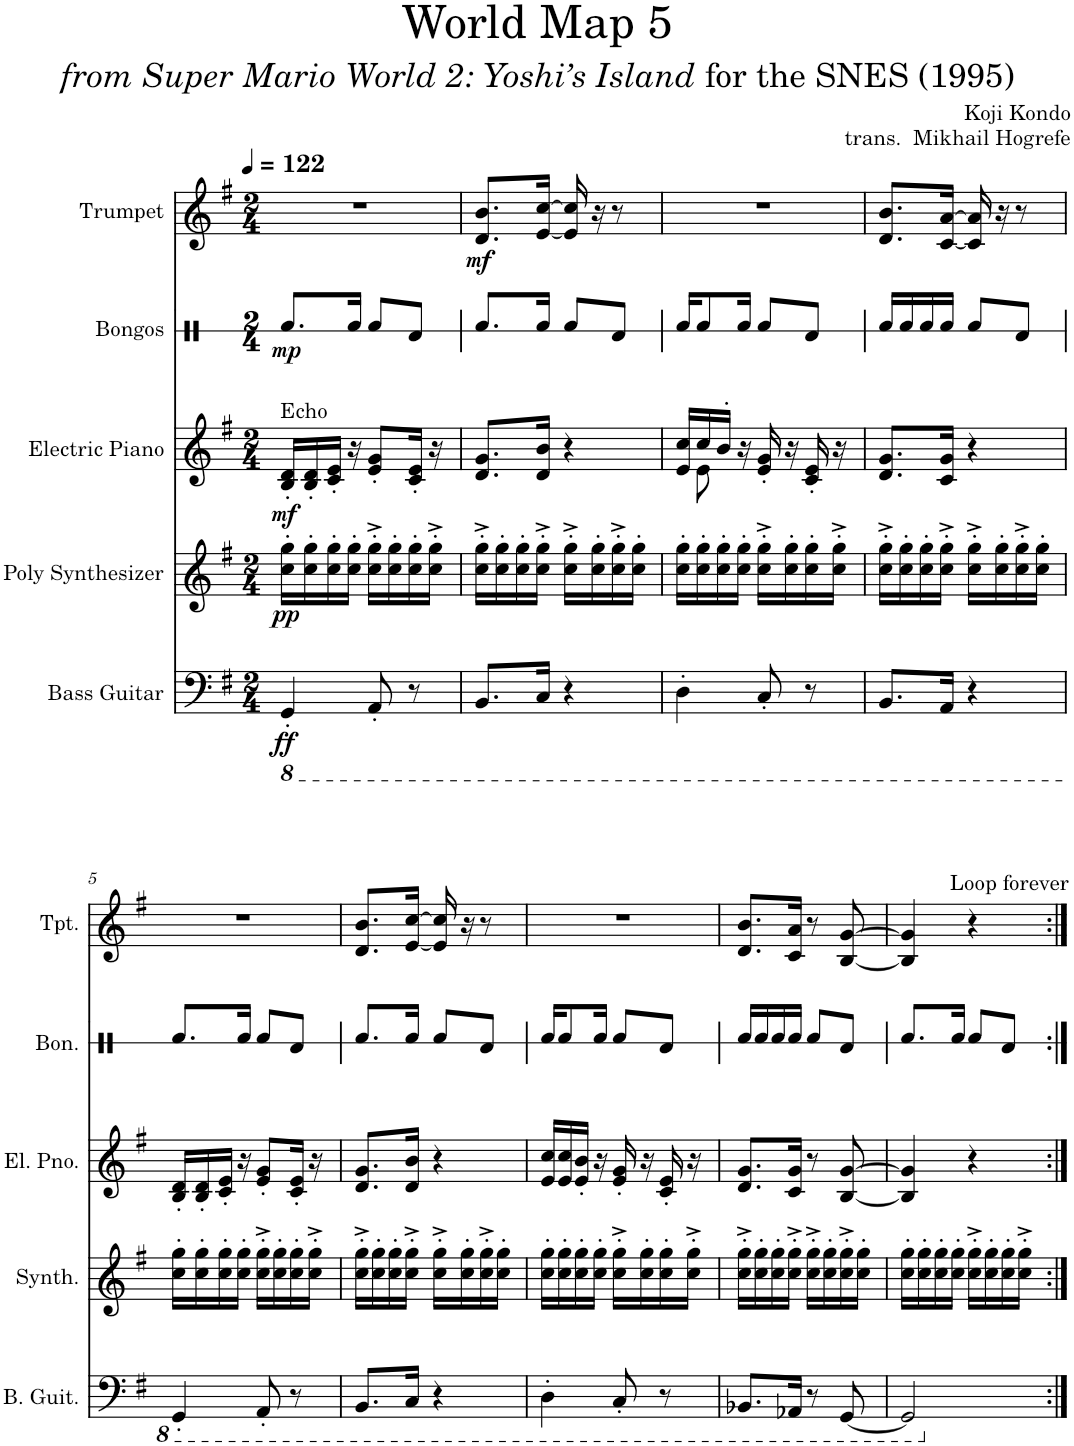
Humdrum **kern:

**kern	**dynam	**kern	**dynam	**kern	**dynam	**kern	**dynam	**kern	**dynam	**kern	**dynam
*part6	*part6	*part5	*part5	*part4	*part4	*part3	*part3	*part2	*part2	*part1	*part1
*staff6	*staff6	*staff5	*staff5	*staff4	*staff4	*staff3	*staff3	*staff2	*staff2	*staff1	*staff1
*I"Bass Guitar	*	*I"Poly Synthesizer	*	*I"Electric Piano 2	*	*I"Electric Piano	*	*I"Bongos	*	*I"Trumpet	*
*I'B. Guit.	*	*I'Synth.	*	*I'El. Pno. 2	*	*I'El. Pno.	*	*I'Bon.	*	*I'Tpt.	*
*	*	*	*	*stria5	*	*	*	*stria1	*	*	*
*clefF4	*	*clefG2	*	*clefG2	*	*clefG2	*	*clefX	*	*clefG2	*
*	*	*	*	*	*	*	*	*	*	*Trd1c2	*
*k[f#]	*	*k[f#]	*	*k[f#]	*	*k[f#]	*	*k[]	*	*k[f#]	*
*M2/4	*	*M2/4	*	*M2/4	*	*M2/4	*	*M2/4	*	*M2/4	*
*MM122	*	*MM122	*	*MM122	*	*MM122	*	*MM122	*	*MM122	*
*8ba	*	*	*	*	*	*	*	*	*	*	*
=1	=1	=1	=1	=1	=1	=1	=1	=1	=1	=1	=1
!	!	!	!	!	!	!LO:TX:a:t=Echo	!	!	!	!	!
!	!LO:DY:b	!	!LO:DY:b	!	!	!	!LO:DY:b	!	!LO:DY:b	!	!
4GGG'/	ff	16cc\' 16gg\'LL	pp	32r	.	16B/' 16d/'LL	mf	8.Rf/L	mp	2r	.
!	!	!	!	!	!LO:DY:b	!	!	!	!	!	!
.	.	.	.	16d'/LL	mp	.	.	.	.	.	.
.	.	16cc\' 16gg\'	.	.	.	16B/' 16d/'	.	.	.	.	.
.	.	.	.	16d'/	.	.	.	.	.	.	.
.	.	16cc\' 16gg\'	.	.	.	16c/' 16e/'JJ	.	.	.	.	.
.	.	.	.	16e'/JJ	.	.	.	.	.	.	.
.	.	16cc\' 16gg\'JJ	.	.	.	16r	.	16Rf/Jk	.	.	.
.	.	.	.	16r	.	.	.	.	.	.	.
8AAA'/	.	16cc\'^ 16gg\'^LL	.	.	.	8e/' 8g/'L	.	8Rf/L	.	.	.
.	.	.	.	8g'/L	.	.	.	.	.	.	.
.	.	16cc\' 16gg\'	.	.	.	.	.	.	.	.	.
8r	.	16cc\' 16gg\'	.	.	.	16c/' 16e/'Jk	.	8Rd/J	.	.	.
.	.	.	.	16e'/Jk	.	.	.	.	.	.	.
.	.	16cc\'^ 16gg\'^JJ	.	.	.	16r	.	.	.	.	.
.	.	.	.	32r	.	.	.	.	.	.	.
=2	=2	=2	=2	=2	=2	=2	=2	=2	=2	=2	=2
!	!	!	!	!	!	!	!	!	!	!	!LO:DY:b
8.BBB/L	.	16cc\'^ 16gg\'^LL	.	32r	.	8.d/ 8.g/L	.	8.Rf/L	.	8.d/ 8.b/L	mf
.	.	.	.	8.g/L	.	.	.	.	.	.	.
.	.	16cc\' 16gg\'	.	.	.	.	.	.	.	.	.
.	.	16cc\' 16gg\'	.	.	.	.	.	.	.	.	.
16CC/Jk	.	16cc\'^ 16gg\'^JJ	.	.	.	16d/ 16b/Jk	.	16Rf/Jk	.	[16e/ [16cc/Jk	.
.	.	.	.	16b/Jk	.	.	.	.	.	.	.
4r	.	16cc\'^ 16gg\'^LL	.	.	.	4r	.	8Rf/L	.	16e/] 16cc/]	.
!	!	!	!	!LO:N:vis=8	!	!	!	!	!	!	!
.	.	.	.	8..r	.	.	.	.	.	.	.
.	.	16cc\' 16gg\'	.	.	.	.	.	.	.	16r	.
.	.	16cc\'^ 16gg\'^	.	.	.	.	.	8Rd/J	.	8r	.
.	.	16cc\' 16gg\'JJ	.	.	.	.	.	.	.	.	.
=3	=3	=3	=3	=3	=3	=3	=3	=3	=3	=3	=3
*	*	*	*	*	*	*^	*	*	*	*	*
4DD'\	.	16cc\' 16gg\'LL	.	32r	.	16e/ 16cc/LL	16ryy	.	16Rf/KL	.	2r	.
.	.	.	.	16cc\LL	.	.	.	.	.	.	.	.
.	.	16cc\' 16gg\'	.	.	.	16cc/	8e\	.	8Rf/	.	.	.
.	.	.	.	16cc\	.	.	.	.	.	.	.	.
.	.	16cc\' 16gg\'	.	.	.	16b'/JJ	.	.	.	.	.	.
.	.	.	.	16b'\JJ	.	.	.	.	.	.	.	.
.	.	16cc\' 16gg\'JJ	.	.	.	16r	4ryy	.	16Rf/Jk	.	.	.
.	.	.	.	16r	.	.	.	.	.	.	.	.
8CC'/	.	16cc\'^ 16gg\'^LL	.	.	.	16e/' 16g/'	.	.	8Rf/L	.	.	.
.	.	.	.	16g'	.	.	.	.	.	.	.	.
.	.	16cc\' 16gg\'	.	.	.	16r	.	.	.	.	.	.
.	.	.	.	16r	.	.	.	.	.	.	.	.
8r	.	16cc\' 16gg\'	.	.	.	16c/' 16e/'	.	.	8Rd/J	.	.	.
.	.	.	.	16e'	.	.	.	.	.	.	.	.
.	.	16cc\'^ 16gg\'^JJ	.	.	.	16r	16ryy	.	.	.	.	.
.	.	.	.	32r	.	.	.	.	.	.	.	.
*	*	*	*	*	*	*v	*v	*	*	*	*	*
=4	=4	=4	=4	=4	=4	=4	=4	=4	=4	=4	=4
8.BBB/L	.	16cc\'^ 16gg\'^LL	.	32r	.	8.d/ 8.g/L	.	16Rf/LL	.	8.d/ 8.b/L	.
.	.	.	.	8.g/L	.	.	.	.	.	.	.
.	.	16cc\' 16gg\'	.	.	.	.	.	16Rf/	.	.	.
.	.	16cc\' 16gg\'	.	.	.	.	.	16Rf/	.	.	.
16AAA/Jk	.	16cc\'^ 16gg\'^JJ	.	.	.	16c/ 16g/Jk	.	16Rf/JJ	.	[16c/ [16a/Jk	.
.	.	.	.	16g/Jk	.	.	.	.	.	.	.
4r	.	16cc\'^ 16gg\'^LL	.	.	.	4r	.	8Rf/L	.	16c/] 16a/]	.
!	!	!	!	!LO:N:vis=8	!	!	!	!	!	!	!
.	.	.	.	8..r	.	.	.	.	.	.	.
.	.	16cc\' 16gg\'	.	.	.	.	.	.	.	16r	.
.	.	16cc\'^ 16gg\'^	.	.	.	.	.	8Rd/J	.	8r	.
.	.	16cc\' 16gg\'JJ	.	.	.	.	.	.	.	.	.
!!LO:LB:g=z
=5	=5	=5	=5	=5	=5	=5	=5	=5	=5	=5	=5
4GGG'/	.	16cc\' 16gg\'LL	.	32r	.	16B/' 16d/'LL	.	8.Rf/L	.	2r	.
.	.	.	.	16d'/LL	.	.	.	.	.	.	.
.	.	16cc\' 16gg\'	.	.	.	16B/' 16d/'	.	.	.	.	.
.	.	.	.	16d'/	.	.	.	.	.	.	.
.	.	16cc\' 16gg\'	.	.	.	16c/' 16e/'JJ	.	.	.	.	.
.	.	.	.	16e'/JJ	.	.	.	.	.	.	.
.	.	16cc\' 16gg\'JJ	.	.	.	16r	.	16Rf/Jk	.	.	.
.	.	.	.	16r	.	.	.	.	.	.	.
8AAA'/	.	16cc\'^ 16gg\'^LL	.	.	.	8e/' 8g/'L	.	8Rf/L	.	.	.
.	.	.	.	8g'/L	.	.	.	.	.	.	.
.	.	16cc\' 16gg\'	.	.	.	.	.	.	.	.	.
8r	.	16cc\' 16gg\'	.	.	.	16c/' 16e/'Jk	.	8Rd/J	.	.	.
.	.	.	.	16e'/Jk	.	.	.	.	.	.	.
.	.	16cc\'^ 16gg\'^JJ	.	.	.	16r	.	.	.	.	.
.	.	.	.	32r	.	.	.	.	.	.	.
=6	=6	=6	=6	=6	=6	=6	=6	=6	=6	=6	=6
8.BBB/L	.	16cc\'^ 16gg\'^LL	.	32r	.	8.d/ 8.g/L	.	8.Rf/L	.	8.d/ 8.b/L	.
.	.	.	.	8.g/L	.	.	.	.	.	.	.
.	.	16cc\' 16gg\'	.	.	.	.	.	.	.	.	.
.	.	16cc\' 16gg\'	.	.	.	.	.	.	.	.	.
16CC/Jk	.	16cc\'^ 16gg\'^JJ	.	.	.	16d/ 16b/Jk	.	16Rf/Jk	.	[16e/ [16cc/Jk	.
.	.	.	.	16b/Jk	.	.	.	.	.	.	.
4r	.	16cc\'^ 16gg\'^LL	.	.	.	4r	.	8Rf/L	.	16e/] 16cc/]	.
!	!	!	!	!LO:N:vis=8	!	!	!	!	!	!	!
.	.	.	.	8..r	.	.	.	.	.	.	.
.	.	16cc\' 16gg\'	.	.	.	.	.	.	.	16r	.
.	.	16cc\'^ 16gg\'^	.	.	.	.	.	8Rd/J	.	8r	.
.	.	16cc\' 16gg\'JJ	.	.	.	.	.	.	.	.	.
=7	=7	=7	=7	=7	=7	=7	=7	=7	=7	=7	=7
4DD'\	.	16cc\' 16gg\'LL	.	32r	.	16e/ 16cc/LL	.	16Rf/KL	.	2r	.
.	.	.	.	16cc\LL	.	.	.	.	.	.	.
.	.	16cc\' 16gg\'	.	.	.	16e/ 16cc/	.	8Rf/	.	.	.
.	.	.	.	16cc\	.	.	.	.	.	.	.
.	.	16cc\' 16gg\'	.	.	.	16e/' 16b/'JJ	.	.	.	.	.
.	.	.	.	16b'\JJ	.	.	.	.	.	.	.
.	.	16cc\' 16gg\'JJ	.	.	.	16r	.	16Rf/Jk	.	.	.
.	.	.	.	16r	.	.	.	.	.	.	.
8CC'/	.	16cc\'^ 16gg\'^LL	.	.	.	16e/' 16g/'	.	8Rf/L	.	.	.
.	.	.	.	16g'	.	.	.	.	.	.	.
.	.	16cc\' 16gg\'	.	.	.	16r	.	.	.	.	.
.	.	.	.	16r	.	.	.	.	.	.	.
8r	.	16cc\' 16gg\'	.	.	.	16c/' 16e/'	.	8Rd/J	.	.	.
.	.	.	.	16e'	.	.	.	.	.	.	.
.	.	16cc\'^ 16gg\'^JJ	.	.	.	16r	.	.	.	.	.
.	.	.	.	32r	.	.	.	.	.	.	.
=8	=8	=8	=8	=8	=8	=8	=8	=8	=8	=8	=8
8.BBB-X/L	.	16cc\'^ 16gg\'^LL	.	32r	.	8.d/ 8.g/L	.	16Rf/LL	.	8.d/ 8.b/L	.
.	.	.	.	8.g/L	.	.	.	.	.	.	.
.	.	16cc\' 16gg\'	.	.	.	.	.	16Rf/	.	.	.
.	.	16cc\' 16gg\'	.	.	.	.	.	16Rf/	.	.	.
16AAA-X/Jk	.	16cc\'^ 16gg\'^JJ	.	.	.	16c/ 16g/Jk	.	16Rf/JJ	.	16c/ 16a/Jk	.
.	.	.	.	16g/Jk	.	.	.	.	.	.	.
8r	.	16cc\'^ 16gg\'^LL	.	.	.	8r	.	8Rf/L	.	8r	.
.	.	.	.	8r	.	.	.	.	.	.	.
.	.	16cc\' 16gg\'	.	.	.	.	.	.	.	.	.
[8GGG/	.	16cc\'^ 16gg\'^	.	.	.	[8B/ [8g/	.	8Rd/J	.	[8B/ [8g/	.
.	.	.	.	[16.g	.	.	.	.	.	.	.
.	.	16cc\' 16gg\'JJ	.	.	.	.	.	.	.	.	.
=9	=9	=9	=9	=9	=9	=9	=9	=9	=9	=9	=9
2GGG/]	.	16cc\' 16gg\'LL	.	32g_	.	4B/] 4g/]	.	8.Rf/L	.	4B/] 4g/]	.
.	.	.	.	4g]	.	.	.	.	.	.	.
.	.	16cc\' 16gg\'	.	.	.	.	.	.	.	.	.
.	.	16cc\' 16gg\'	.	.	.	.	.	.	.	.	.
.	.	16cc\' 16gg\'JJ	.	.	.	.	.	16Rf/Jk	.	.	.
!	!	!	!	!	!	!	!	!	!	!LO:TX:a:t=Loop forever	!
.	.	16cc\'^ 16gg\'^LL	.	.	.	4r	.	8Rf/L	.	4r	.
.	.	.	.	32r	.	.	.	.	.	.	.
.	.	16cc\' 16gg\'	.	16r	.	.	.	.	.	.	.
.	.	16cc\' 16gg\'	.	8r	.	.	.	8Rd/J	.	.	.
.	.	16cc\'^ 16gg\'^JJ	.	.	.	.	.	.	.	.	.
*X8ba	*	*	*	*	*	*	*	*	*	*	*
=:|!	=:|!	=:|!	=:|!	=:|!	=:|!	=:|!	=:|!	=:|!	=:|!	=:|!	=:|!
*-	*-	*-	*-	*-	*-	*-	*-	*-	*-	*-	*-
